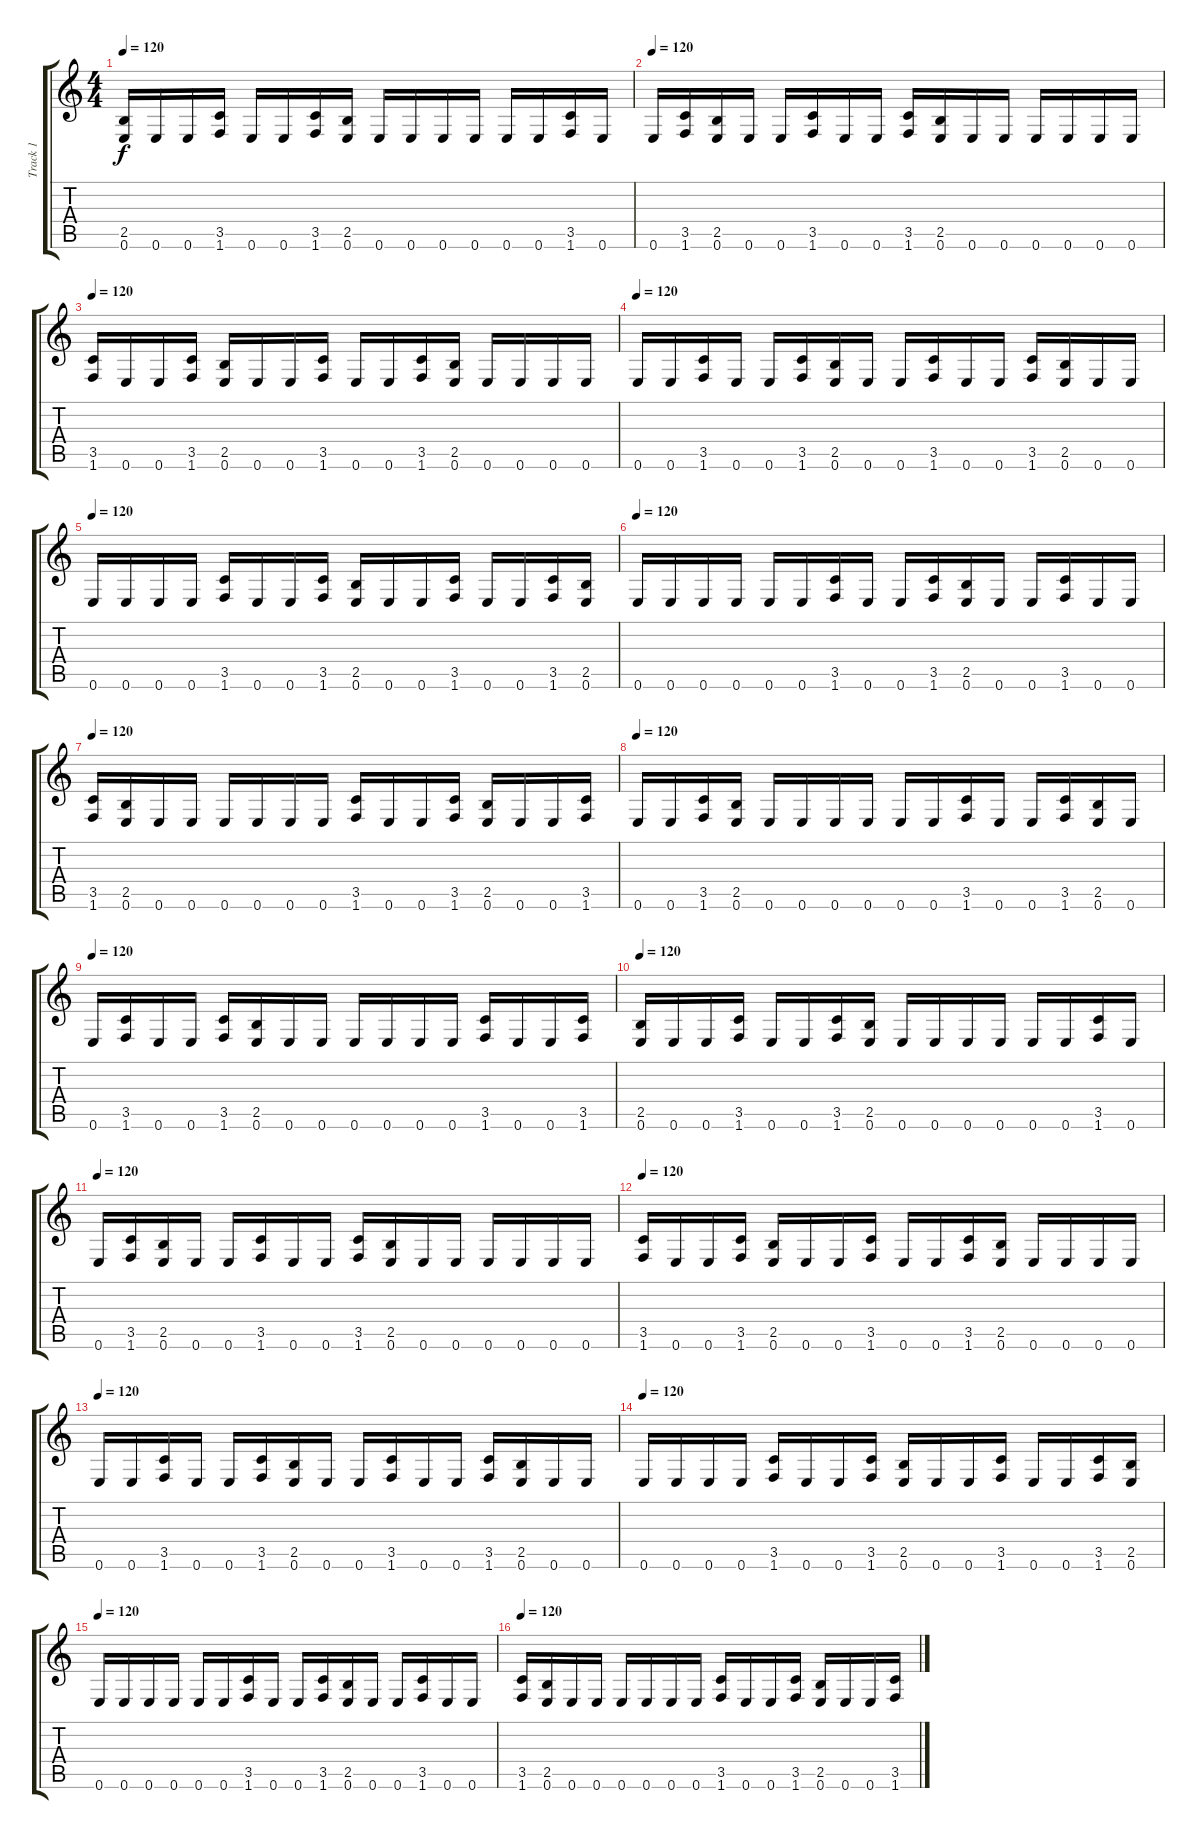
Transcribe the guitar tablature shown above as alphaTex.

\track ("Track 1" "Track 1") {instrument distortionguitar}
\staff {score tabs}
\tuning (E4 B3 G3 D3 A2 E2) {hide}
\ts (4 4)
\tempo 120
\clef g2
\ks c
(2.5 0.6).16{dy f} 0.6.16 0.6.16 (3.5 1.6).16 0.6.16 0.6.16 (3.5 1.6).16 (2.5 0.6).16 0.6.16 0.6.16 0.6.16 0.6.16 0.6.16 0.6.16 (3.5 1.6).16 0.6.16 |
\tempo 120
0.6.16 (3.5 1.6).16 (2.5 0.6).16 0.6.16 0.6.16 (3.5 1.6).16 0.6.16 0.6.16 (3.5 1.6).16 (2.5 0.6).16 0.6.16 0.6.16 0.6.16 0.6.16 0.6.16 0.6.16 |
\tempo 120
(3.5 1.6).16 0.6.16 0.6.16 (3.5 1.6).16 (2.5 0.6).16 0.6.16 0.6.16 (3.5 1.6).16 0.6.16 0.6.16 (3.5 1.6).16 (2.5 0.6).16 0.6.16 0.6.16 0.6.16 0.6.16 |
\tempo 120
0.6.16{volume 12} 0.6.16 (3.5 1.6).16 0.6.16 0.6.16 (3.5 1.6).16 (2.5 0.6).16 0.6.16 0.6.16 (3.5 1.6).16 0.6.16 0.6.16 (3.5 1.6).16 (2.5 0.6).16 0.6.16 0.6.16 |
\tempo 120
0.6.16 0.6.16 0.6.16 0.6.16 (3.5 1.6).16 0.6.16 0.6.16 (3.5 1.6).16 (2.5 0.6).16 0.6.16 0.6.16 (3.5 1.6).16 0.6.16 0.6.16 (3.5 1.6).16 (2.5 0.6).16 |
\tempo 120
0.6.16 0.6.16 0.6.16 0.6.16 0.6.16 0.6.16 (3.5 1.6).16 0.6.16 0.6.16 (3.5 1.6).16 (2.5 0.6).16 0.6.16 0.6.16 (3.5 1.6).16 0.6.16 0.6.16 |
\tempo 120
(3.5 1.6).16 (2.5 0.6).16 0.6.16 0.6.16 0.6.16 0.6.16 0.6.16 0.6.16 (3.5 1.6).16 0.6.16 0.6.16 (3.5 1.6).16 (2.5 0.6).16 0.6.16 0.6.16 (3.5 1.6).16 |
\tempo 120
0.6.16 0.6.16 (3.5 1.6).16 (2.5 0.6).16 0.6.16 0.6.16 0.6.16 0.6.16 0.6.16 0.6.16 (3.5 1.6).16 0.6.16 0.6.16 (3.5 1.6).16 (2.5 0.6).16 0.6.16 |
\tempo 120
0.6.16 (3.5 1.6).16 0.6.16 0.6.16 (3.5 1.6).16 (2.5 0.6).16 0.6.16 0.6.16 0.6.16 0.6.16 0.6.16 0.6.16 (3.5 1.6).16 0.6.16 0.6.16 (3.5 1.6).16 |
\tempo 120
(2.5 0.6).16 0.6.16 0.6.16 (3.5 1.6).16 0.6.16 0.6.16 (3.5 1.6).16 (2.5 0.6).16 0.6.16 0.6.16 0.6.16 0.6.16 0.6.16 0.6.16 (3.5 1.6).16 0.6.16 |
\tempo 120
0.6.16 (3.5 1.6).16 (2.5 0.6).16 0.6.16 0.6.16 (3.5 1.6).16 0.6.16 0.6.16 (3.5 1.6).16 (2.5 0.6).16 0.6.16 0.6.16 0.6.16 0.6.16 0.6.16 0.6.16 |
\tempo 120
(3.5 1.6).16 0.6.16 0.6.16 (3.5 1.6).16 (2.5 0.6).16 0.6.16 0.6.16 (3.5 1.6).16 0.6.16 0.6.16 (3.5 1.6).16 (2.5 0.6).16 0.6.16 0.6.16 0.6.16 0.6.16 |
\tempo 120
0.6.16{volume 12} 0.6.16 (3.5 1.6).16 0.6.16 0.6.16 (3.5 1.6).16 (2.5 0.6).16 0.6.16 0.6.16 (3.5 1.6).16 0.6.16 0.6.16 (3.5 1.6).16 (2.5 0.6).16 0.6.16 0.6.16 |
\tempo 120
0.6.16 0.6.16 0.6.16 0.6.16 (3.5 1.6).16 0.6.16 0.6.16 (3.5 1.6).16 (2.5 0.6).16 0.6.16 0.6.16 (3.5 1.6).16 0.6.16 0.6.16 (3.5 1.6).16 (2.5 0.6).16 |
\tempo 120
0.6.16 0.6.16 0.6.16 0.6.16 0.6.16 0.6.16 (3.5 1.6).16 0.6.16 0.6.16 (3.5 1.6).16 (2.5 0.6).16 0.6.16 0.6.16 (3.5 1.6).16 0.6.16 0.6.16 |
\tempo 120
(3.5 1.6).16 (2.5 0.6).16 0.6.16 0.6.16 0.6.16 0.6.16 0.6.16 0.6.16 (3.5 1.6).16 0.6.16 0.6.16 (3.5 1.6).16 (2.5 0.6).16 0.6.16 0.6.16 (3.5 1.6).16
